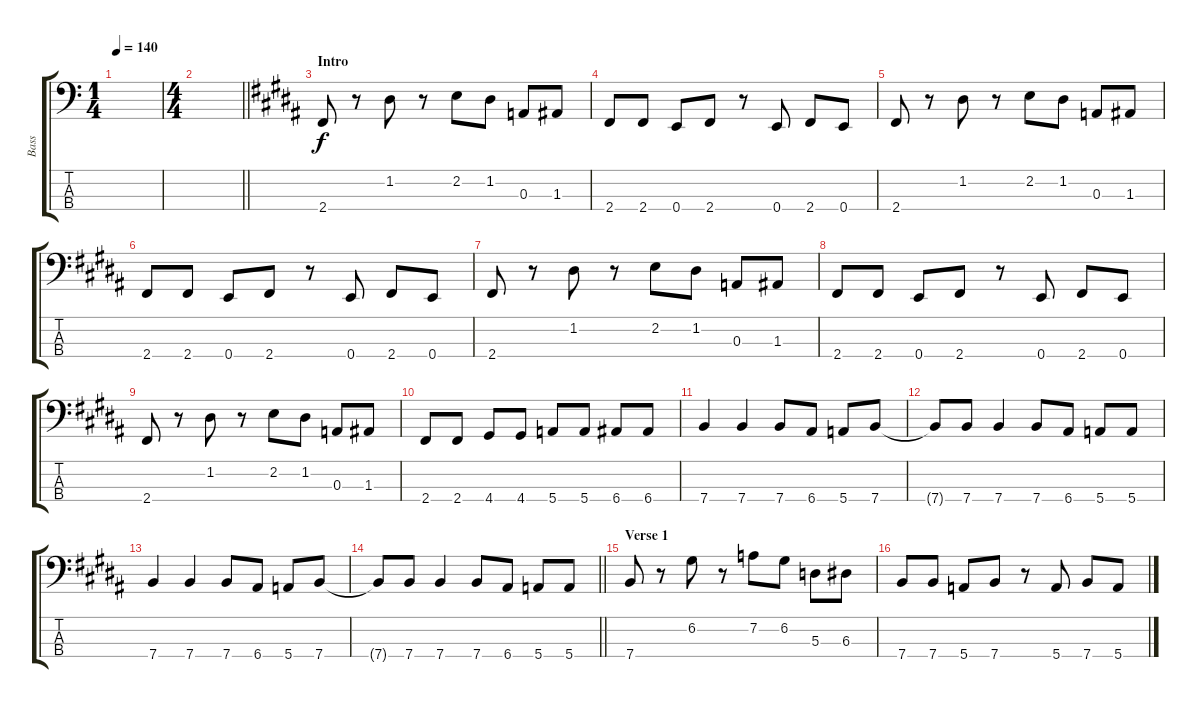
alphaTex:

\track ("Bass" "Bass") {instrument electricbassfinger}
\staff {score tabs}
\tuning (G2 D2 A1 E1) {hide}
\ts (1 4)
\tempo 140
\clef f4
\ks c
|
\ts (4 4)
\barLineRight lightlight
|
\section ("" "Intro")
\ks b
2.4.8 r.8 1.2.8 r.8 2.2.8 1.2.8 0.3.8 1.3.8 |
2.4.8 2.4.8 0.4.8 2.4.8 r.8 0.4.8 2.4.8 0.4.8 |
2.4.8 r.8 1.2.8 r.8 2.2.8 1.2.8 0.3.8 1.3.8 |
2.4.8 2.4.8 0.4.8 2.4.8 r.8 0.4.8 2.4.8 0.4.8 |
2.4.8 r.8 1.2.8 r.8 2.2.8 1.2.8 0.3.8 1.3.8 |
2.4.8 2.4.8 0.4.8 2.4.8 r.8 0.4.8 2.4.8 0.4.8 |
2.4.8 r.8 1.2.8 r.8 2.2.8 1.2.8 0.3.8 1.3.8 |
2.4.8 2.4.8 4.4.8 4.4.8 5.4.8 5.4.8 6.4.8 6.4.8 |
7.4.4 7.4.4 7.4.8 6.4.8 5.4.8 7.4.8 |
7.4{t}.8 7.4.8 7.4.4 7.4.8 6.4.8 5.4.8 5.4.8 |
7.4.4 7.4.4 7.4.8 6.4.8 5.4.8 7.4.8 |
\barLineRight lightlight
7.4{t}.8 7.4.8 7.4.4 7.4.8 6.4.8 5.4.8 5.4.8 |
\section ("" "Verse 1")
7.4.8 r.8 6.2.8 r.8 7.2.8 6.2.8 5.3.8 6.3.8 |
7.4.8 7.4.8 5.4.8 7.4.8 r.8 5.4.8 7.4.8 5.4.8
